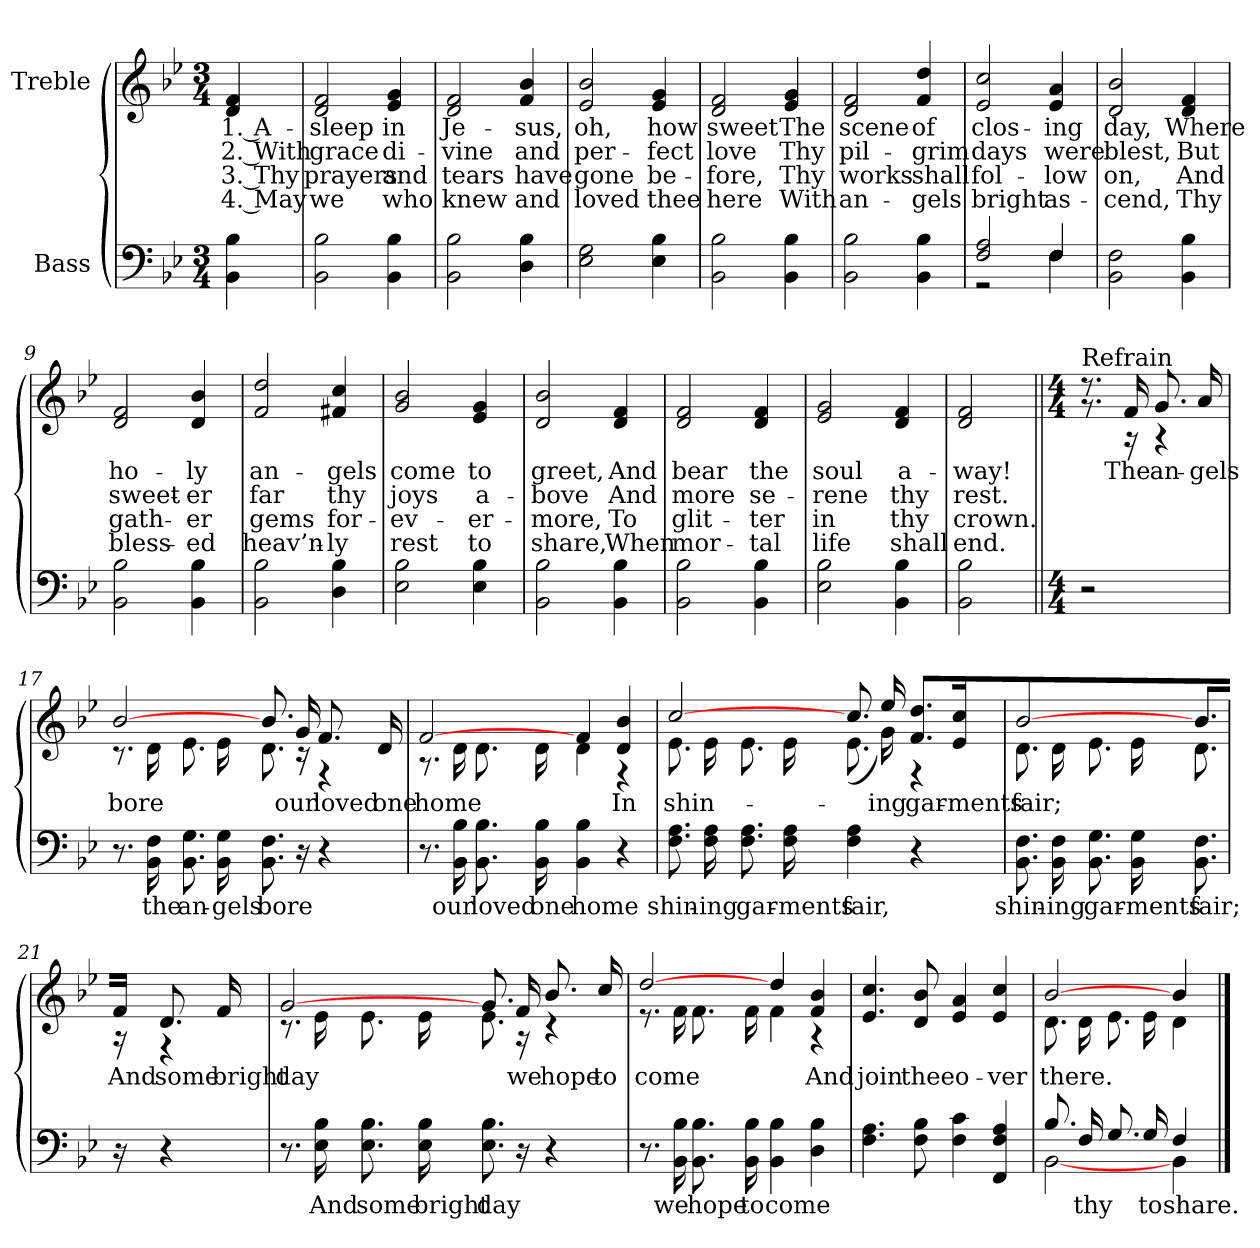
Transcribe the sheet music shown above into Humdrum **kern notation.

**kern	**text	**kern	**text	**text	**text	**text
*part2	*part2	*part1	*part1	*part1	*part1	*part1
*staff2	*staff2	*staff1	*staff1	*staff1	*staff1	*staff1
*I"Bass	*	*I"Treble	*	*	*	*
*clefF4	*	*clefG2	*	*	*	*
*k[b-e-]	*	*k[b-e-]	*	*	*	*
*B-:	*	*B-:	*	*	*	*
*M3/4	*	*M3/4	*	*	*	*
*MM90	*	*MM90	*	*	*	*
=1	=1	=1	=1	=1	=1	=1
4BB- 4B-	.	4d 4f	-1. A-	-2. With	-3. Thy	-4. May
=2	=2	=2	=2	=2	=2	=2
2BB- 2B-	.	2d 2f	-sleep	-grace	-prayers	-we
4BB- 4B-	.	4e- 4g	-in	-di-	-and	-who
=3	=3	=3	=3	=3	=3	=3
2BB- 2B-	.	2d 2f	-Je-	-vine	-tears	-knew
4D 4B-	.	4f 4b-	-sus,	-and	-have	-and
=4	=4	=4	=4	=4	=4	=4
2E- 2G	.	2e- 2b-	-oh,	-per-	-gone	-loved
4E- 4B-	.	4e- 4g	-how	-fect	-be-	-thee
=5	=5	=5	=5	=5	=5	=5
2BB- 2B-	.	2d 2f	-sweet	-love	-fore,	-here
4BB- 4B-	.	4e- 4g	-The	-Thy	-Thy	-With
=6	=6	=6	=6	=6	=6	=6
2BB- 2B-	.	2d 2f	-scene	-pil-	-works	-an-
4BB- 4B-	.	4f 4dd	-of	-grim	-shall	-gels
=7	=7	=7	=7	=7	=7	=7
*^	*	*	*	*	*	*
2F 2A	2r	.	2e- 2cc	-clos-	-days	-fol-	-bright
4F	4F	.	4e- 4a	-ing	-were	-low	-as-
*v	*v	*	*	*	*	*	*
=8	=8	=8	=8	=8	=8	=8
2BB- 2F	.	2d 2b-	-day,	-blest,	-on,	-cend,
4BB- 4B-	.	4d 4f	-Where	-But	-And	-Thy
=9	=9	=9	=9	=9	=9	=9
2BB- 2B-	.	2d 2f	-ho-	-sweet-	-gath-	-bless-
4BB- 4B-	.	4d 4b-	-ly	-er	-er	-ed
=10	=10	=10	=10	=10	=10	=10
2BB- 2B-	.	2f 2dd	-an-	-far	-gems	-heav’n-
4D 4B-	.	4f# 4cc	-gels	-thy	-for-	-ly
=11	=11	=11	=11	=11	=11	=11
2E- 2B-	.	2g 2b-	-come	-joys	-ev-	-rest
4E- 4B-	.	4e- 4g	-to	-a-	-er-	-to
=12	=12	=12	=12	=12	=12	=12
2BB- 2B-	.	2d 2b-	-greet,	-bove	-more,	-share,
4BB- 4B-	.	4d 4f	-And	-And	-To	-When
=13	=13	=13	=13	=13	=13	=13
2BB- 2B-	.	2d 2f	-bear	-more	-glit-	-mor-
4BB- 4B-	.	4d 4f	-the	-se-	-ter	-tal
=14	=14	=14	=14	=14	=14	=14
2E- 2B-	.	2e- 2g	-soul	-rene	-in	-life
4BB- 4B-	.	4d 4f	-a-	-thy	-thy	-shall
=15	=15	=15	=15	=15	=15	=15
2BB- 2B-	.	2d 2f	-way!	-rest.	-crown.	-end.
=16||	=16||	=16||	=16||	=16||	=16||	=16||
*M4/4	*	*M4/4	*	*	*	*
*	*	*^	*	*	*	*
!	!	!LO:TX:a:t=Refrain	!	!	!	!	!
2r	.	8.r	8.r	.	.	.	.
.	.	16f	16r	-The	.	.	.
.	.	8.gL	4r	-an-	.	.	.
.	.	16a	.	-gels	.	.	.
=17	=17	=17	=17	=17	=17	=17	=17
8.r	.	[2b-	8.r	-bore	.	.	.
16BB- 16F	-the	.	16d	.	.	.	.
8.BB- 8.GL	-an-	.	8.e-L	.	.	.	.
16BB- 16G	-gels	.	16e-	.	.	.	.
8.BB- 8.FL	-bore	8.b-L	8.dL	.	.	.	.
16r	.	16g	16r	-our	.	.	.
4r	.	8.fL	4r	-loved	.	.	.
.	.	16d	.	-one	.	.	.
=18	=18	=18	=18	=18	=18	=18	=18
8.r	.	[2f	8.r	-home	.	.	.
16BB- 16B-	-our	.	16d	.	.	.	.
8.BB- 8.B-L	-loved	.	8.dL	.	.	.	.
16BB- 16B-	-one	.	16d	.	.	.	.
4BB- 4B-	-home	4f	4d	.	.	.	.
4r	.	4d 4b-	4r	-In	.	.	.
=19	=19	=19	=19	=19	=19	=19	=19
8.F 8.AL	-shin-	[2cc	8.e-L	-shin-	.	.	.
16F 16A	-ing	.	16e-	.	.	.	.
8.F 8.AL	-gar-	.	8.e-L	.	.	.	.
16F 16A	-ments	.	16e-	.	.	.	.
4F 4A	-fair,	8.ccL	(8.e-L	.	.	.	.
.	.	16ee-	16g)	-ing	.	.	.
4r	.	8.f 8.ddL	4r	-gar-	.	.	.
.	.	16e- 16cc	.	-ments	.	.	.
=20	=20	=20	=20	=20	=20	=20	=20
8.BB- 8.FL	-shin-	[2b-	8.dL	-fair;	.	.	.
16BB- 16F	-ing	.	16d	.	.	.	.
8.BB- 8.GL	-gar-	.	8.e-L	.	.	.	.
16BB- 16G	-ments	.	16e-	.	.	.	.
8.BB- 8.FL	-fair;	8.b-L	8.dL	.	.	.	.
=21	=21	=21	=21	=21	=21	=21	=21
16r	.	16fJJ	16r	-And	.	.	.
4r	.	8.dL	4r	-some	.	.	.
.	.	16f	.	-bright	.	.	.
=22	=22	=22	=22	=22	=22	=22	=22
8.r	.	[2g	8.r	-day	.	.	.
16E- 16B-	-And	.	16e-	.	.	.	.
8.E- 8.B-L	-some	.	8.e-L	.	.	.	.
16E- 16B-	-bright	.	16e-	.	.	.	.
8.E- 8.B-L	-day	8.gL	8.e-L	.	.	.	.
16r	.	16f	16r	-we	.	.	.
4r	.	8.b-L	4r	-hope	.	.	.
.	.	16cc	.	-to	.	.	.
=23	=23	=23	=23	=23	=23	=23	=23
8.r	.	[2dd	8.r	-come	.	.	.
16BB- 16B-	-we	.	16f	.	.	.	.
8.BB- 8.B-L	-hope	.	8.fL	.	.	.	.
16BB- 16B-	-to	.	16f	.	.	.	.
4BB- 4B-	-come	4dd	4f	.	.	.	.
4D 4B-	.	4f 4b-	4r	-And	.	.	.
*	*	*v	*v	*	*	*	*
=24	=24	=24	=24	=24	=24	=24
4.F 4.A	.	4.e- 4.cc	-join	.	.	.
8F 8B-	.	8d 8b-	-thee	.	.	.
4F 4c	.	4e- 4a	-o-	.	.	.
4FF 4F 4A	.	4e- 4cc	-ver	.	.	.
=25	=25	=25	=25	=25	=25	=25
*^	*	*^	*	*	*	*
8.B-L	[2BB-	.	[2b-	8.dL	-there.	.	.	.
16F	.	-thy	.	16d	.	.	.	.
8.GL	.	.	.	8.e-L	.	.	.	.
16G	.	-to	.	16e-	.	.	.	.
4F	4BB-	-share.	4b-	4d	.	.	.	.
*v	*v	*	*	*	*	*	*	*
*	*	*v	*v	*	*	*	*
==	==	==	==	==	==	==
*-	*-	*-	*-	*-	*-	*-
